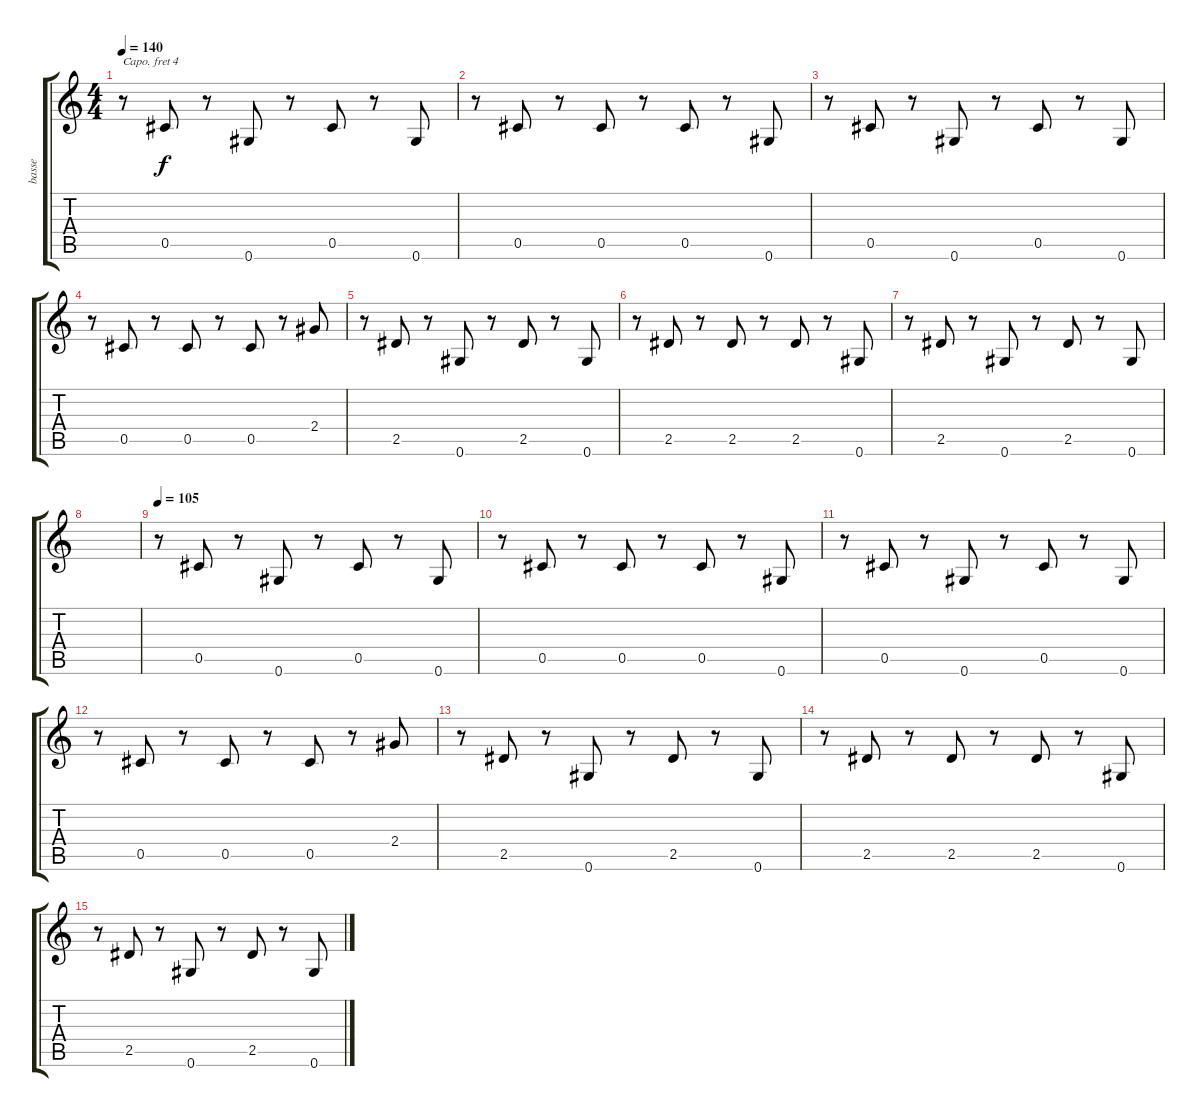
\track ("basse" "basse") {instrument synthbass1}
\staff {score tabs}
\capo 4
\tuning (E4 B3 G3 D3 A2 E2) {hide}
\ts (4 4)
\tempo 140
\tempo 70
\tempo 140
\clef g2
\ks c
r.8{dy f instrument synthbass1} 0.5.8 r.8 0.6.8 r.8 0.5.8 r.8 0.6.8 |
r.8 0.5.8 r.8 0.5.8 r.8 0.5.8 r.8 0.6.8 |
r.8 0.5.8 r.8 0.6.8 r.8 0.5.8 r.8 0.6.8 |
r.8 0.5.8 r.8 0.5.8 r.8 0.5.8 r.8 2.4.8 |
r.8 2.5.8 r.8 0.6.8 r.8 2.5.8 r.8 0.6.8 |
r.8 2.5.8 r.8 2.5.8 r.8 2.5.8 r.8 0.6.8 |
r.8 2.5.8 r.8 0.6.8 r.8 2.5.8 r.8 0.6.8 |
|
\tempo 105
r.8 0.5.8 r.8 0.6.8 r.8 0.5.8 r.8 0.6.8 |
r.8 0.5.8 r.8 0.5.8 r.8 0.5.8 r.8 0.6.8 |
r.8 0.5.8 r.8 0.6.8 r.8 0.5.8 r.8 0.6.8 |
r.8 0.5.8 r.8 0.5.8 r.8 0.5.8 r.8 2.4.8 |
r.8 2.5.8 r.8 0.6.8 r.8 2.5.8 r.8 0.6.8 |
r.8 2.5.8 r.8 2.5.8 r.8 2.5.8 r.8 0.6.8 |
r.8 2.5.8 r.8 0.6.8 r.8 2.5.8 r.8 0.6.8
